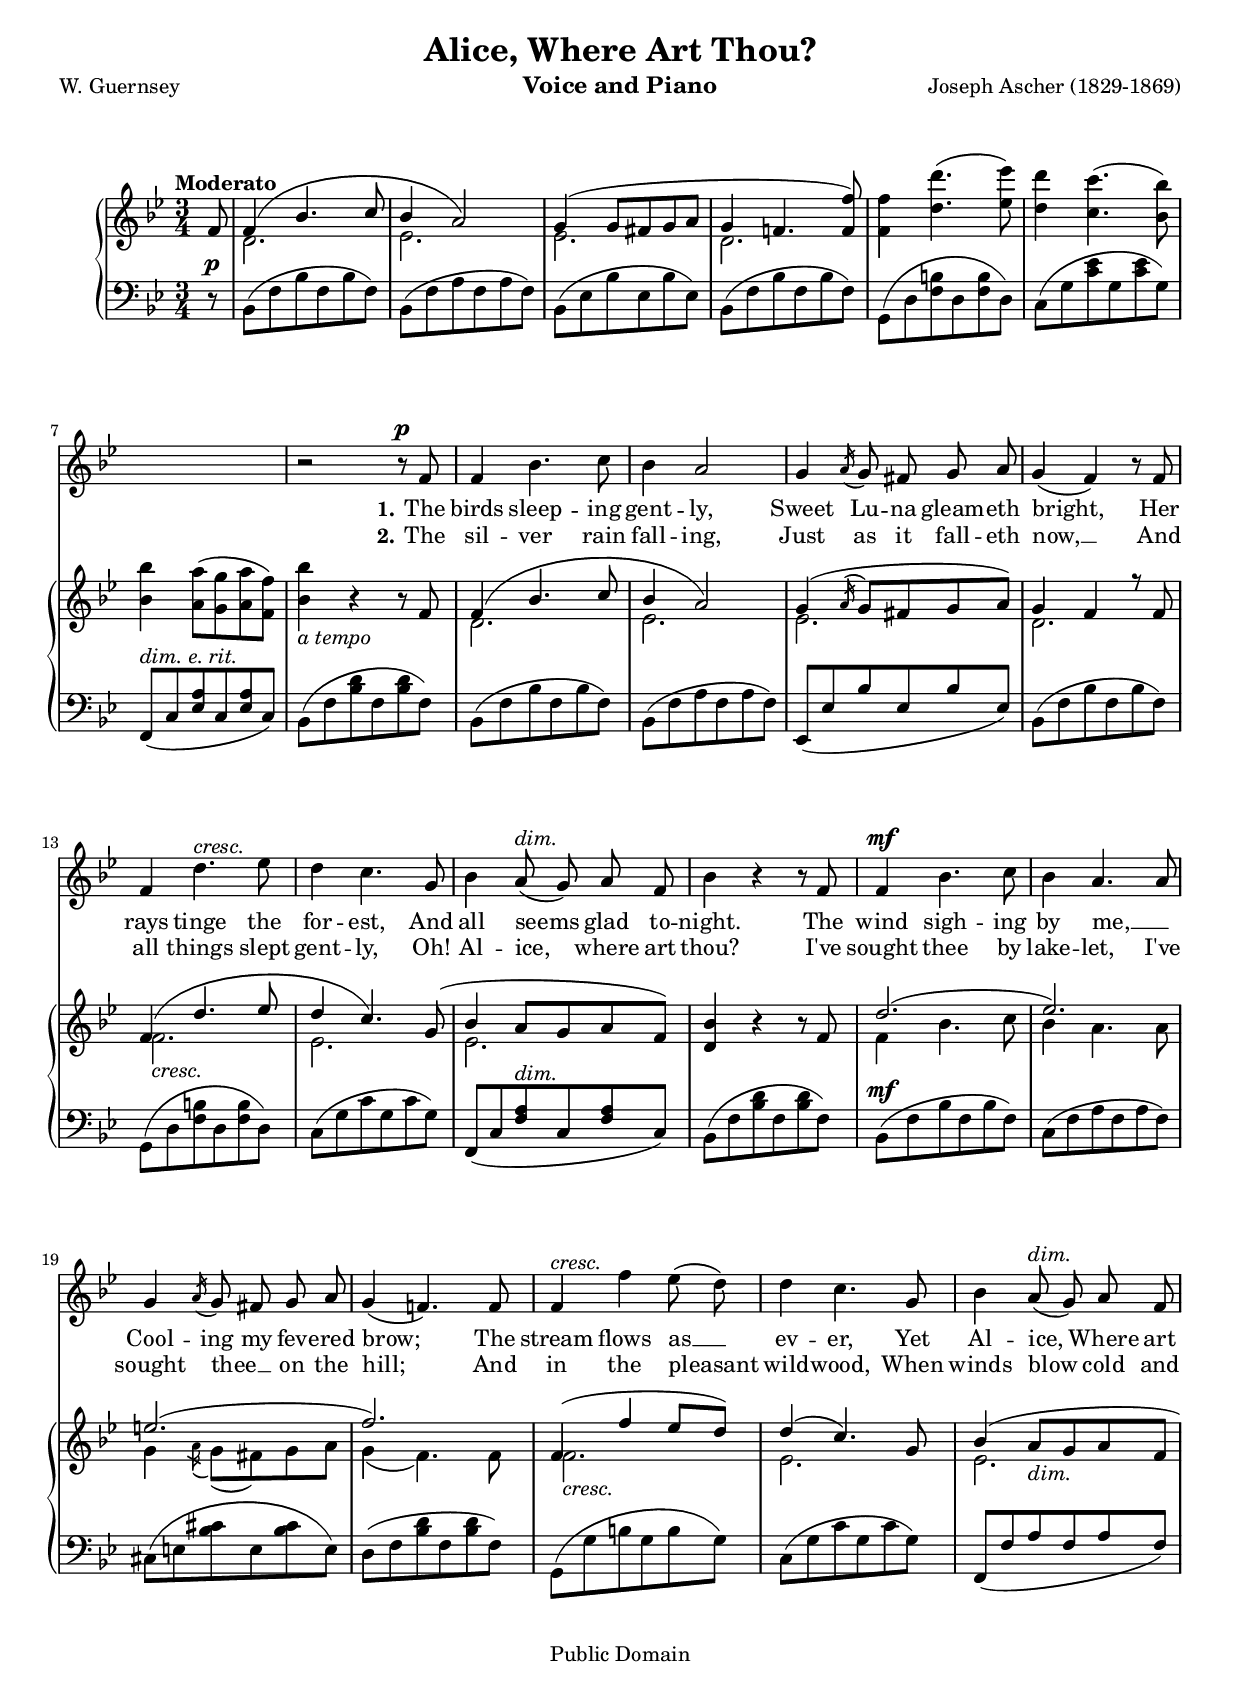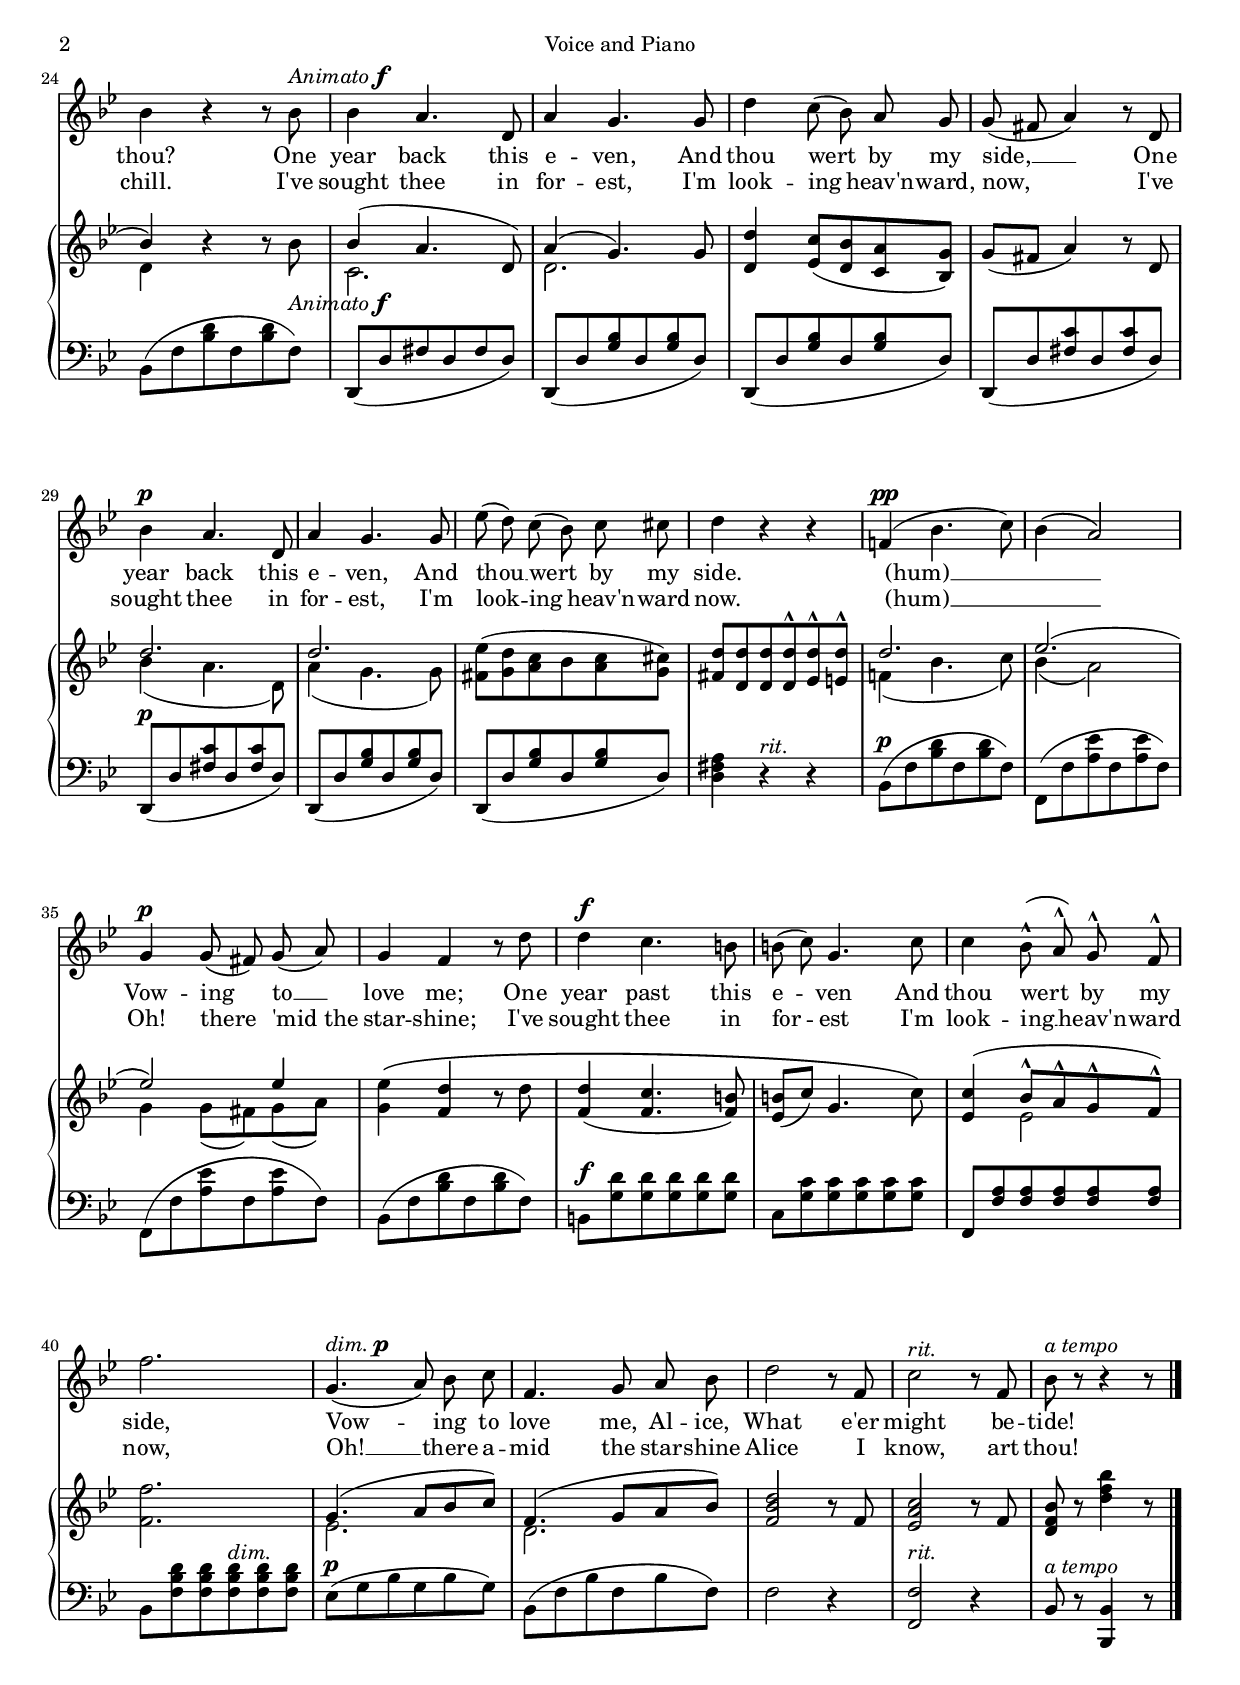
\layout{
%	line-width = 172 \mm
	indent = 8 \mm
%	interscoreline = 4.0 \mm
}
\include "english.ly"
\version "2.19.15"
#(set-global-staff-size 18)

\header {
  title = "Alice, Where Art Thou?"
  composer = "Joseph Ascher (1829-1869)"
  poet = "W. Guernsey"
  instrument = "Voice and Piano"
  opus = ""
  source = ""
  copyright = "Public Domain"
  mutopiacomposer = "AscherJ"
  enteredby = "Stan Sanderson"
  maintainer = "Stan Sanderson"
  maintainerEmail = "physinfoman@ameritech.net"
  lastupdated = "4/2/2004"

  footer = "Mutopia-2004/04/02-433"
}

\paper {
  top-margin = 8\mm                              %-minimum top-margin: 8mm
  top-markup-spacing.basic-distance = #5         %-dist. from bottom of top margin to the first markup/title
  markup-system-spacing #'padding = #5
  markup-markup-spacing #'padding = #1.2
  markup-system-spacing.basic-distance = #6      %-dist. from header/title to first system
  top-system-spacing.basic-distance = #12        %-dist. from top margin to system in pages with no titles
  last-bottom-spacing.basic-distance = #11       %-pads music from copyright block
  ragged-bottom = ##f
  ragged-last-bottom = ##f
  bottom-margin = 10\mm
}

\paper {
  top-margin = 6 \mm
  % default vertical spacing values have been multiplied by 1.5, except where noted with **
  system-system-spacing = #'((basic-distance . 18) (minimum-distance . 12) (padding . 1.5))
  % defaults are 12, 8, and 1
  score-system-spacing = #'((basic-distance . 21) (minimum-distance . 12) (padding . 1.5))
  % defaults are 14, 8, and 1
  markup-system-spacing = #'((basic-distance . 7.5) (padding . 6))
  % defaults are 5 and 0.5**
  score-markup-spacing = #'((basic-distance . 18) (padding . 0.75))
  % defaults are 12 and 0.5
  markup-markup-spacing = #'((basic-distance . 1.5) (padding . 0.75))
  % defaults are 1 and 0.5
  top-system-spacing = #'((basic-distance . 1.5) (padding . 1.5))
  % defaults are 1 and 1
  top-markup-spacing = #'((basic-distance . 4) (padding 1.5))
  % defaults are none** and 1
  last-bottom-spacing = #'((basic-distance . 1.5) (padding . 5))
  % defaults are 1 and 1**
}

melody = \relative c' {
	\key bf\major \time 3/4 \partial 8 s8
	s2.*7 r2 r8^\p f8 f4 bf4. c8 | bf4 a2 |
	g4 \acciaccatura a16 g8 fs g a | g4( f) r8 f | f4 d'4.^\markup { \italic "cresc." } ef8 |
		d4 c4. g8| bf4 a8(^\markup { \italic "dim." } g) a f |
	bf4 r r8 f | f4^\mf bf4. c8 | bf4 a4. a8 | g4 \acciaccatura a16 g8 fs g a |
		g4( f!4.) f8 |
	f4^\markup { \italic "cresc." } f' ef8( d) | d4 c4. g8 |
		bf4 a8(^\markup { \italic "dim." } g) a f |
			bf4 r r8 bf^\markup {\italic "Animato" \dynamic f } | bf4 a4. d,8 |
	a'4 g4. g8 | d'4 c8( bf) a g | g( fs a4) r8 d, | bf'4^\p a4. d,8 |
	a'4 g4. g8 | ef'( d) c( bf) c cs | d4 r r | f,!4^\pp(\melisma bf4. c8) |
	bf4\( a2\)\melismaEnd | g4^\p g8( fs) g( a) | g4 f r8 d' | d4^\f c4. b8 |
	b8( c) g4. c8 | c4 bf8(^^ a)^^ g^^ f^^ | f'2. |
		g,4.^\markup { \italic "dim." \dynamic p }( a8) bf c |
	f,4. g8 a bf d2 r8 f, | c'2^\markup { \italic "rit." } r8 f, |
		bf8^\markup { \italic "a tempo" } r r4 r8 \bar "|."
}

textA = \lyricmode {
	The birds sleep -- ing gent -- ly, Sweet Lu -- na gleam -- eth bright,
	Her rays tinge the for -- est, And all seems glad to -- night.
	The wind sigh -- ing by me, __ _ Cool -- ing my fev -- ered brow;
	The stream flows as __ ev -- er, Yet Al -- ice, Where art thou?
	One year back this e -- ven, And thou wert by my side, __
	One year back this e -- ven, And thou __ wert by my side.
	_(hum) __ Vow -- ing to __ love me; One year past this e -- ven
	And thou wert by my side, Vow -- ing to love me,
	Al -- ice, What e'er might be -- tide!
}

textB = \lyricmode {
	The sil -- ver rain fall -- ing, Just as it fall -- eth now, __
	And all things slept gent -- ly, Oh! Al -- ice, where art thou?
	I've sought thee by lake -- let, I've sought thee __ _ on the hill;
	And in the pleasant wild -- wood, When winds blow cold and chill.
	I've sought thee in for -- est, I'm look -- ing heav'n -- ward, now,
	I've sought thee in for -- est, I'm look -- ing heav'n -- ward now.
	_(hum) __ Oh!  there 'mid_the star -- shine;
	I've sought thee in for -- est
	I'm look -- ing __ heav'n -- ward now,
	Oh! __ there a -- mid the star -- shine
	Alice I know, art thou!
}


upper = \relative c' {
	\key bf\major \time 3/4 \tempo "Moderato"
    \partial 8 f8
	<<{f4( bf4. c8 bf4 a2)}\\{d,2. ef2.}>> |
		<<{g4( g8 fs g a g4 f!4. <f f'>8)}\\{ef2. d2.}>> |
		<f f'>4 <d' d'>4.( <ef ef'>8) |
	<d d'>4 <c c'>4.( <bf bf'>8) | <bf bf'>4 <a a'>8( <g g'> <a a'> <f f'>) |
		<bf bf'>4_\markup{\italic "a tempo"} r r8 f | <<{f4( bf4. c8 bf4 a2)}\\{d,2. ef2.}>>
	<<{g4( \acciaccatura a16 g8 fs g a)}\\{ef2.}>> | <<{g4 f r8 f}\\{d2.}>> |
		<<{f4( d'4. ef8 d4 c4.) g8( bf4 a8 g a f)}\\{f2._\markup { \italic "cresc." } ef2. ef2.}>>
	<d bf'>4 r r8 f | <<{d'2.( ef2.) e2.( f2.)}\\
		{f,4 bf4. c8 bf4 a4. a8 g4 \acciaccatura a16 \stemDown g8( fs) g a g4( f4.) f8}>>
	<<{f4( f' ef8 d) d4( c4.) g8
		bf4( a8_\markup { \italic "dim." } g a f bf4)}\\
			{f2._\markup { \italic "cresc." } ef2. ef2. d4}>>
		r4 r8 bf'_\markup { \italic "Animato" \dynamic f } | <<{bf4( a4. d,8)}\\{c2.}>> |
	<<{a'4( g4.) g8}\\{d2.}>> | <d d'>4 <ef c'>8( <d bf'> <c a'> <bf g'>) |
		g'8( fs a4) r8 d, | <<{d'2.}\\{bf4( a4. d,8)}>>

	<<{d'2.}\\{a4( g4. g8)}>> | <fs ef'>8( <g d'> <a c> bf <a c> <g cs>) |
		<fs d'>8 <d d'> <d d'> <d d'>^^ <ef d'>^^ <e d'>^^	|
			<<{d'2.}\\{f,!4( bf4. c8)}>> |
	<<{ef2.( ef2) ef4}\\{bf4( a2) g4 g8( fs) g( a)}>> | <g ef'>4\( <f d'> r8 d' |
		<d f,>4( <c f,>4. <b f>8) |
	<b ef,>8( c) g4. c8\) | <<{<c ef,>4( bf8^^ a^^ g^^ f^^)}\\{s4 ef2}>> |
		<f f'>2. | <<{g4.( a8 bf c)}\\{ef,2.}>> |
	<<{f4.( g8 a bf)}\\{d,2.}>> | <f bf d>2 r8 f | <ef a c>2 r8 f |
		<d f bf>8 r <d' f bf>4 r8

}

lower = \relative c {
	\key bf\major \time 3/4 \partial 8
	r8^\p bf8( f' bf f bf f) | bf,( f' a f a f) | bf,( ef bf' ef, bf' ef,) |
		bf( f' bf f bf f) | g,( d' <f b> d <f b> d) |
	c8( g' <c ef> g <c ef> g) | f,(^\markup{\italic "dim. e. rit."} c' <ef a> c <ef a> c) |
		bf( f' <bf d> f <bf d> f) | bf,( f' bf f bf f) | bf,( f' a f a f) |
	ef,8( ef' bf' ef, bf' ef,) | bf( f' bf f bf f) |
		g,( d' <f b> d <f b> d) |
			c( g' c g c g) | f,( c' <f a>^\markup { \italic "dim." } c <f a> c) |
	bf8( f' <bf d> f <bf d> f) | bf,(^\mf f' bf f bf f) | c( f a f a f) |
		cs8( e <bf' cs> e, <bf' cs> e,) | d( f <bf d> f <bf d> f) |
	g,8( g' b g b g) | c,( g' c g c g) |
		f,( f' a f a f) |
			bf,8( f' <bf d> f <bf d> f) |
				d,( d' fs d fs d) |
	d,8( d' <g bf> d <g bf> d) | d,( d' <g bf> d <g bf> d) |d,( d' <fs c'> d <fs c'> d) |
		d,8(^\p d' <fs c'> d <fs c'> d) |
	d,8( d' <g bf> d <g bf> d) | d,8( d' <g bf> d <g bf> d) |
	<d fs a>4 r^\markup { \italic "rit." } r | bf8(^\p f' <bf d> f <bf d> f) |
	f,8( f' <a ef'> f <a ef'> f) | f,( f' <a ef'> f <a ef'> f) |
		bf,8( f' <bf d> f <bf d> f)	| b,^\f <g' d'> <g d'>	<g d'> <g d'> <g d'> |
	c,8 <g' c> <g c> <g c> <g c> <g c> | f, <f' a> <f a> <f a> <f a> <f a> |
		bf,8 <f' bf d> <f bf d> <f bf d>^\markup { \italic "dim." }
			<f bf d> <f bf d> | ef8(^\p g bf g bf g) |
	bf,8( f' bf f bf f) | f2 r4 | <f f,>2^\markup { \italic "rit." } r4 |
		bf,8^\markup { \italic "a tempo" } r <bf bf,>4 r8

}


\score {
  <<
    \new Voice = "mel" {
      \autoBeamOff
      \melody
    }
    \new Lyrics \lyricsto mel { \set stanza = "1." \textA }
    \new Lyrics \lyricsto mel { \set stanza = "2." \textB }
    \new PianoStaff <<
	  \new Staff = "upper" { \upper }
	  \new Staff = "lower" { \clef bass \lower }
    >>
  >>
  \layout {
    \context {
      \Staff
      \RemoveEmptyStaves
      \override VerticalAxisGroup.remove-first = ##t
    }
  }
  \midi {
    \tempo 4 = 90
  }
}
